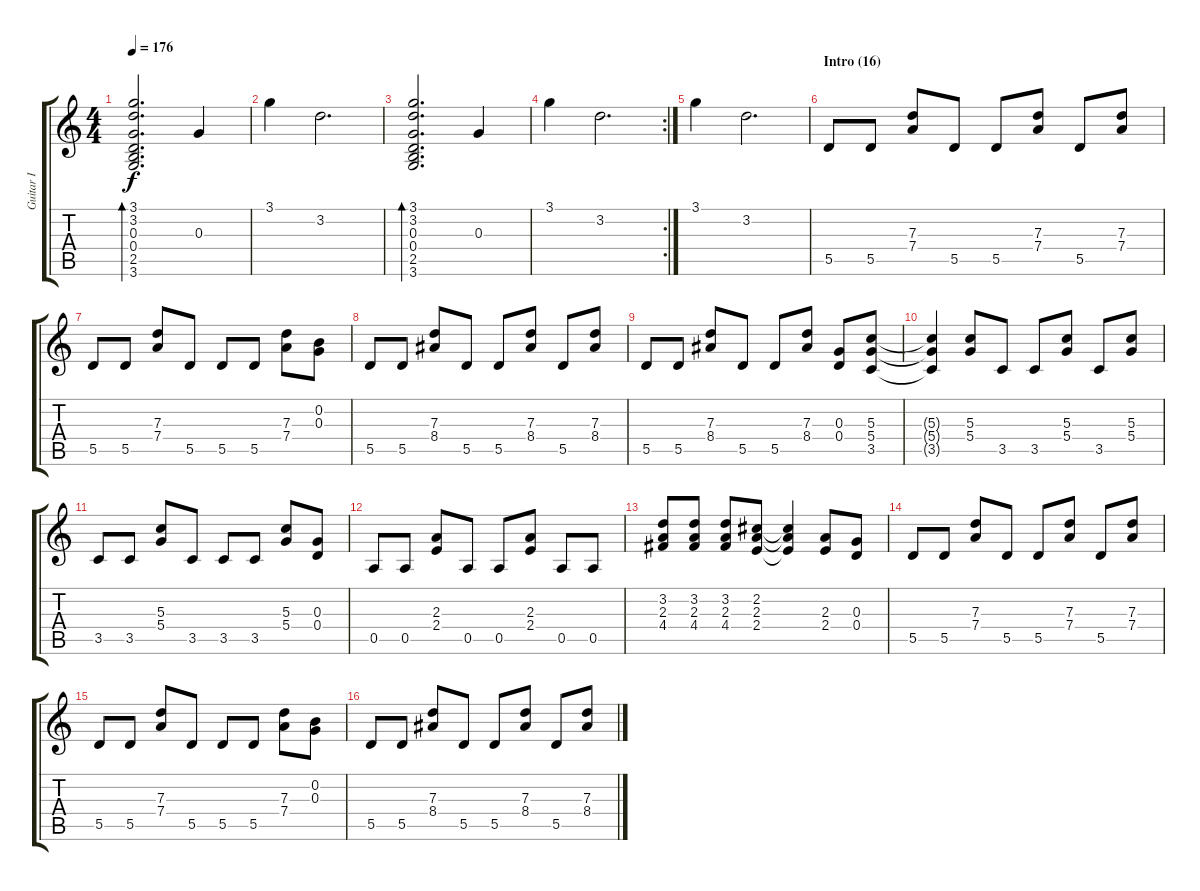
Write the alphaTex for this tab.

\track ("Guitar I" "Guitar I") {instrument overdrivenguitar}
\staff {score tabs}
\tuning (E4 B3 G3 D3 A2 E2) {hide}
\ts (4 4)
\tempo 176
\clef g2
\ks c
(3.1 3.2 0.3 0.4 2.5 3.6).2{d bd 240 dy f} 0.3.4 |
3.1.4 3.2.2{d} |
(3.1 3.2 0.3 0.4 2.5 3.6).2{d bd 240} 0.3.4 |
\rc 2
3.1.4 3.2.2{d} |
3.1.4 3.2.2{d} |
\section ("" "Intro (16)")
5.5.8 5.5.8 (7.3 7.4).8 5.5.8 5.5.8 (7.3 7.4).8 5.5.8 (7.3 7.4).8 |
5.5.8 5.5.8 (7.3 7.4).8 5.5.8 5.5.8 5.5.8 (7.3 7.4).8 (0.2 0.3).8 |
5.5.8 5.5.8 (7.3 8.4).8 5.5.8 5.5.8 (7.3 8.4).8 5.5.8 (7.3 8.4).8 |
5.5.8 5.5.8 (7.3 8.4).8 5.5.8 5.5.8 (7.3 8.4).8 (0.3 0.4).8 (5.3 5.4 3.5).8 |
(5.3{t} 5.4{t} 3.5{t}).4 (5.3 5.4).8 3.5.8 3.5.8 (5.3 5.4).8 3.5.8 (5.3 5.4).8 |
3.5.8 3.5.8 (5.3 5.4).8 3.5.8 3.5.8 3.5.8 (5.3 5.4).8 (0.3 0.4).8 |
0.5.8 0.5.8 (2.3 2.4).8 0.5.8 0.5.8 (2.3 2.4).8 0.5.8 0.5.8 |
(3.2 2.3 4.4).8 (3.2 2.3 4.4).8 (3.2 2.3 4.4).8 (2.2 2.3 2.4).8 (2.2{t} 2.3{t} 2.4{t}).4 (2.3 2.4).8 (0.3 0.4).8 |
5.5.8 5.5.8 (7.3 7.4).8 5.5.8 5.5.8 (7.3 7.4).8 5.5.8 (7.3 7.4).8 |
5.5.8 5.5.8 (7.3 7.4).8 5.5.8 5.5.8 5.5.8 (7.3 7.4).8 (0.2 0.3).8 |
5.5.8 5.5.8 (7.3 8.4).8 5.5.8 5.5.8 (7.3 8.4).8 5.5.8 (7.3 8.4).8
